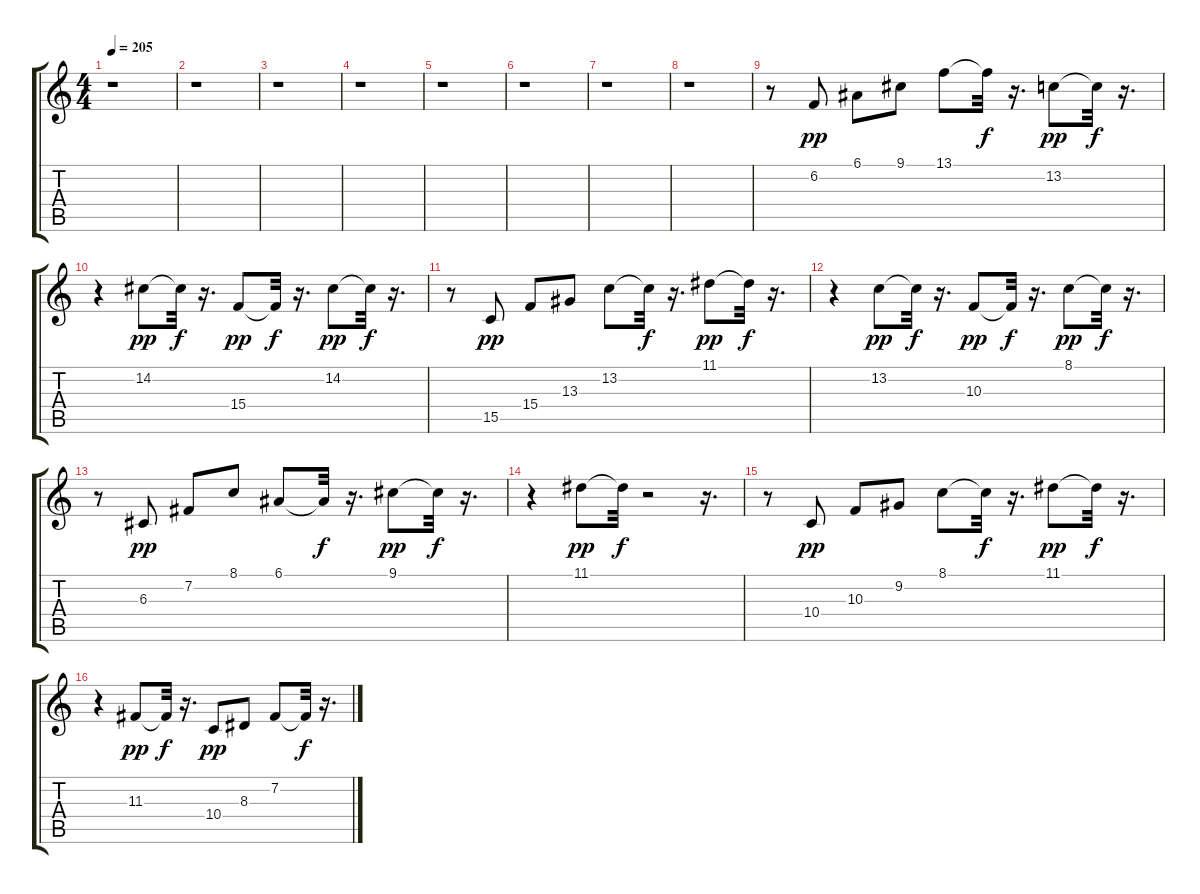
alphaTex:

\track "" {instrument harpsichord}
\staff {score tabs}
\tuning (E4 B3 G3 D3 A2 E2) {hide}
\ts (4 4)
\tempo 205
\clef g2
\ks c
r.1{dy pp} |
r.1 |
r.1 |
r.1 |
r.1 |
r.1 |
r.1 |
r.1 |
r.8 6.2.8 6.1.8 9.1.8 13.1.8 13.1{t}.32{dy f} r.16{d} 13.2.8{dy pp} 13.2{t}.32{dy f} r.16{d} |
r.4 14.2.8{dy pp} 14.2{t}.32{dy f} r.16{d} 15.4.8{dy pp} 15.4{t}.32{dy f} r.16{d} 14.2.8{dy pp} 14.2{t}.32{dy f} r.16{d} |
r.8 15.5.8{dy pp} 15.4.8 13.3.8 13.2.8 13.2{t}.32{dy f} r.16{d} 11.1.8{dy pp} 11.1{t}.32{dy f} r.16{d} |
r.4 13.2.8{dy pp} 13.2{t}.32{dy f} r.16{d} 10.3.8{dy pp} 10.3{t}.32{dy f} r.16{d} 8.1.8{dy pp} 8.1{t}.32{dy f} r.16{d} |
r.8 6.3.8{dy pp} 7.2.8 8.1.8 6.1.8 6.1{t}.32{dy f} r.16{d} 9.1.8{dy pp} 9.1{t}.32{dy f} r.16{d} |
r.4 11.1.8{dy pp} 11.1{t}.32{dy f} r.2 r.16{d} |
r.8 10.4.8{dy pp} 10.3.8 9.2.8 8.1.8 8.1{t}.32{dy f} r.16{d} 11.1.8{dy pp} 11.1{t}.32{dy f} r.16{d} |
r.4 11.3.8{dy pp} 11.3{t}.32{dy f} r.16{d} 10.4.8{dy pp} 8.3.8 7.2.8 7.2{t}.32{dy f} r.16{d}
